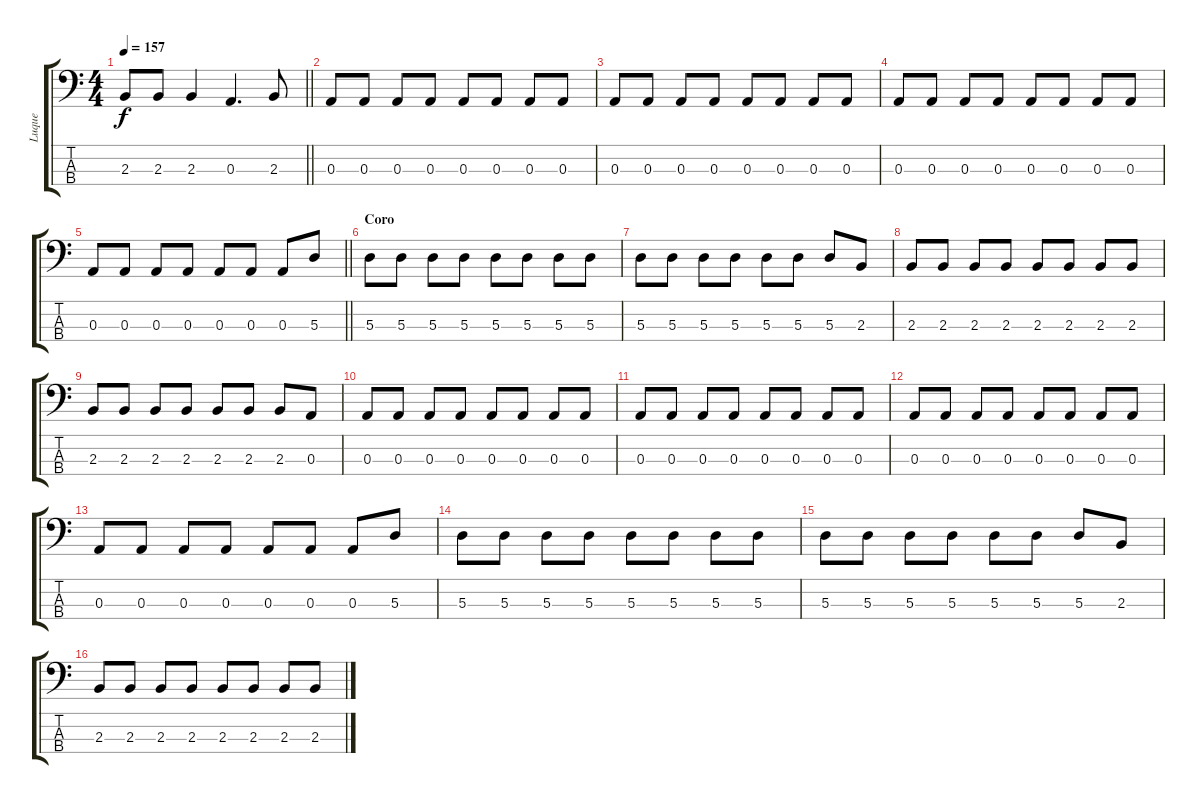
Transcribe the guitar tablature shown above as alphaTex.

\track ("Luque" "Luque") {instrument electricbassfinger}
\staff {score tabs}
\tuning (G2 D2 A1 E1) {hide}
\ts (4 4)
\tempo 157
\clef f4
\barLineRight lightlight
\ks c
2.3.8{dy f} 2.3.8 2.3.4 0.3.4{d} 2.3.8 |
0.3.8 0.3.8 0.3.8 0.3.8 0.3.8 0.3.8 0.3.8 0.3.8 |
0.3.8 0.3.8 0.3.8 0.3.8 0.3.8 0.3.8 0.3.8 0.3.8 |
0.3.8 0.3.8 0.3.8 0.3.8 0.3.8 0.3.8 0.3.8 0.3.8 |
\barLineRight lightlight
0.3.8 0.3.8 0.3.8 0.3.8 0.3.8 0.3.8 0.3.8 5.3.8 |
\section ("" "Coro")
5.3.8 5.3.8 5.3.8 5.3.8 5.3.8 5.3.8 5.3.8 5.3.8 |
5.3.8 5.3.8 5.3.8 5.3.8 5.3.8 5.3.8 5.3.8 2.3.8 |
2.3.8 2.3.8 2.3.8 2.3.8 2.3.8 2.3.8 2.3.8 2.3.8 |
2.3.8 2.3.8 2.3.8 2.3.8 2.3.8 2.3.8 2.3.8 0.3.8 |
0.3.8 0.3.8 0.3.8 0.3.8 0.3.8 0.3.8 0.3.8 0.3.8 |
0.3.8 0.3.8 0.3.8 0.3.8 0.3.8 0.3.8 0.3.8 0.3.8 |
0.3.8 0.3.8 0.3.8 0.3.8 0.3.8 0.3.8 0.3.8 0.3.8 |
0.3.8 0.3.8 0.3.8 0.3.8 0.3.8 0.3.8 0.3.8 5.3.8 |
5.3.8 5.3.8 5.3.8 5.3.8 5.3.8 5.3.8 5.3.8 5.3.8 |
5.3.8 5.3.8 5.3.8 5.3.8 5.3.8 5.3.8 5.3.8 2.3.8 |
2.3.8 2.3.8 2.3.8 2.3.8 2.3.8 2.3.8 2.3.8 2.3.8
